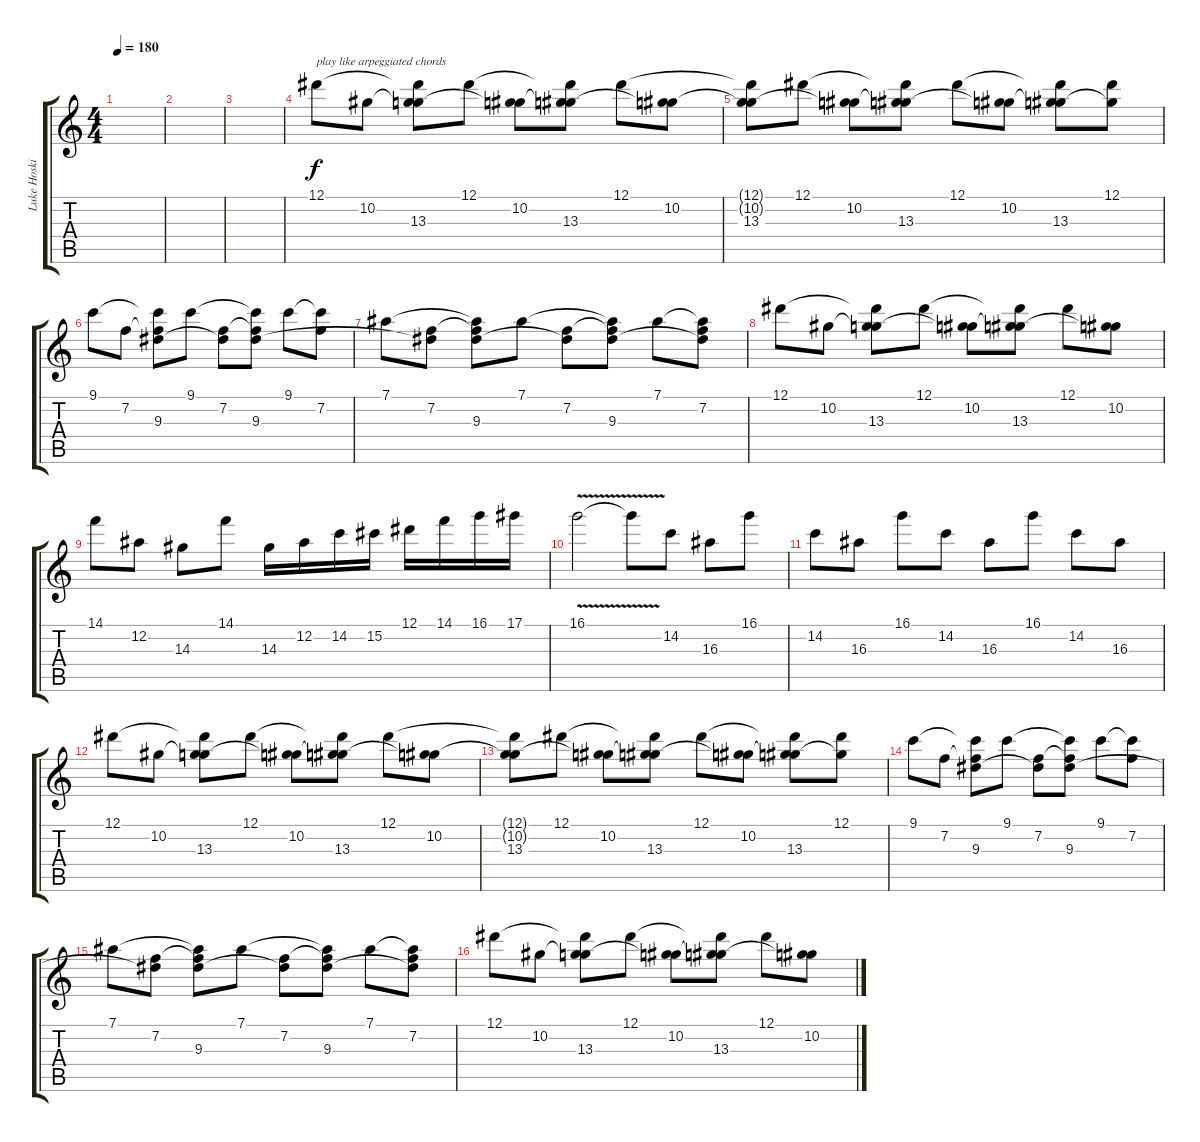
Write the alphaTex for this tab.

\track ("Luke Hoskin (Lead)" "Luke Hoski") {instrument overdrivenguitar}
\staff {score tabs}
\tuning (Eb4 Bb3 Gb3 Db3 Ab2 Eb2) {hide}
\ts (4 4)
\tempo 180
\clef g2
\ks c
|
|
|
12.1.8{txt "play like arpeggiated chords"} 10.2.8 (12.1{t} 10.2{t} 13.3).8 12.1.8 (10.2 13.3{t}).8 (12.1{t} 10.2{t} 13.3).8 12.1.8 (10.2 13.3{t}).8 |
(12.1{t} 10.2{t} 13.3).8 12.1.8 (10.2 13.3{t}).8 (12.1{t} 10.2{t} 13.3).8 12.1.8 (10.2 13.3{t}).8 (12.1{t} 10.2{t} 13.3).8 (12.1 13.3{t}).8 |
9.1.8 7.2.8 (9.1{t} 7.2{t} 9.3).8 9.1.8 (7.2 9.3{t}).8 (9.1{t} 7.2{t} 9.3).8 9.1.8 (9.1{t} 7.2).8 |
7.1.8 (7.2 9.3{t}).8 (7.1{t} 7.2{t} 9.3).8 7.1.8 (7.2 9.3{t}).8 (7.1{t} 7.2{t} 9.3).8 7.1.8 (7.1{t} 7.2 9.3{t}).8 |
12.1.8 10.2.8 (12.1{t} 10.2{t} 13.3).8 12.1.8 (10.2 13.3{t}).8 (12.1{t} 10.2{t} 13.3).8 12.1.8 (10.2 13.3{t}).8 |
14.1.8 12.2.8 14.3.8 14.1.8 14.3.16 12.2.16 14.2.16 15.2.16 12.1.16 14.1.16 16.1.16 17.1.16 |
16.1{v}.2 16.1{t}.8 14.2.8 16.3.8 16.1.8 |
14.2.8 16.3.8 16.1.8 14.2.8 16.3.8 16.1.8 14.2.8 16.3.8 |
12.1.8 10.2.8 (12.1{t} 10.2{t} 13.3).8 12.1.8 (10.2 13.3{t}).8 (12.1{t} 10.2{t} 13.3).8 12.1.8 (10.2 13.3{t}).8 |
(12.1{t} 10.2{t} 13.3).8 12.1.8 (10.2 13.3{t}).8 (12.1{t} 10.2{t} 13.3).8 12.1.8 (10.2 13.3{t}).8 (12.1{t} 10.2{t} 13.3).8 (12.1 13.3{t}).8 |
9.1.8 7.2.8 (9.1{t} 7.2{t} 9.3).8 9.1.8 (7.2 9.3{t}).8 (9.1{t} 7.2{t} 9.3).8 9.1.8 (9.1{t} 7.2).8 |
7.1.8 (7.2 9.3{t}).8 (7.1{t} 7.2{t} 9.3).8 7.1.8 (7.2 9.3{t}).8 (7.1{t} 7.2{t} 9.3).8 7.1.8 (7.1{t} 7.2 9.3{t}).8 |
12.1.8 10.2.8 (12.1{t} 10.2{t} 13.3).8 12.1.8 (10.2 13.3{t}).8 (12.1{t} 10.2{t} 13.3).8 12.1.8 (10.2 13.3{t}).8
